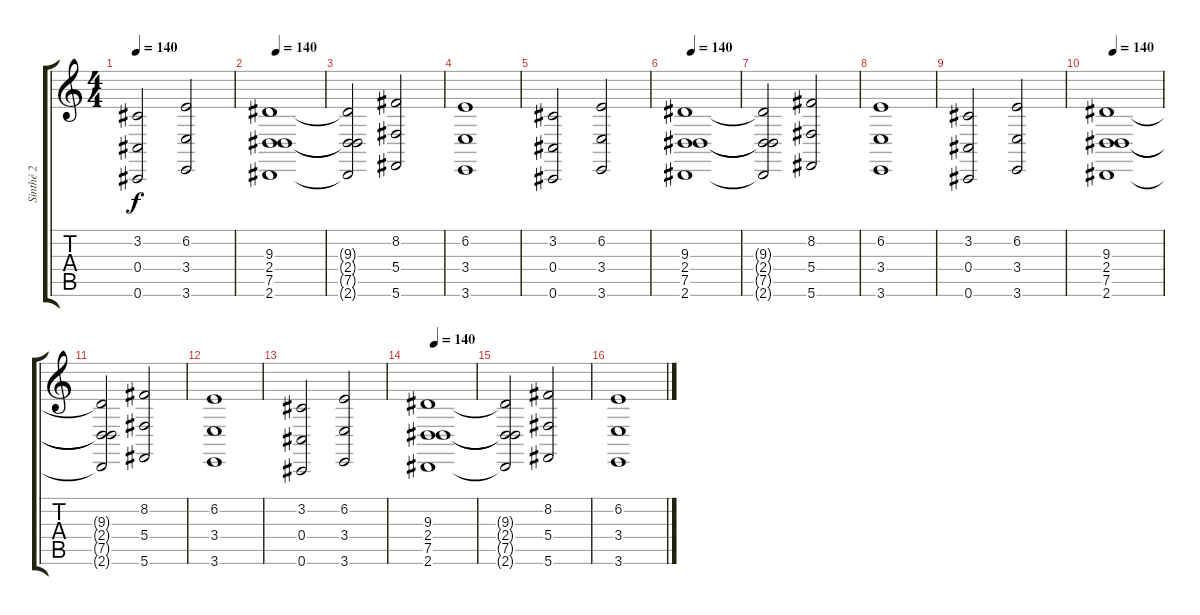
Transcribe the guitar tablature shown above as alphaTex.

\track ("Sinthé 2" "Sinthé 2") {instrument stringensemble1}
\staff {score tabs}
\tuning (Eb4 Bb3 Gb3 Db3 Ab2 Db2) {hide}
\ts (4 4)
\tempo 140
\clef g2
\ks c
(3.2 0.4 0.6).2{dy f} (6.2 3.4 3.6).2 |
\tempo 140
(9.3 2.4 7.5 2.6).1 |
(9.3{t} 2.4{t} 7.5{t} 2.6{t}).2 (8.2 5.4 5.6).2 |
(6.2 3.4 3.6).1 |
(3.2 0.4 0.6).2 (6.2 3.4 3.6).2 |
\tempo 140
(9.3 2.4 7.5 2.6).1 |
(9.3{t} 2.4{t} 7.5{t} 2.6{t}).2 (8.2 5.4 5.6).2 |
(6.2 3.4 3.6).1 |
(3.2 0.4 0.6).2 (6.2 3.4 3.6).2 |
\tempo 140
(9.3 2.4 7.5 2.6).1 |
(9.3{t} 2.4{t} 7.5{t} 2.6{t}).2 (8.2 5.4 5.6).2 |
(6.2 3.4 3.6).1 |
(3.2 0.4 0.6).2 (6.2 3.4 3.6).2 |
\tempo 140
(9.3 2.4 7.5 2.6).1 |
(9.3{t} 2.4{t} 7.5{t} 2.6{t}).2 (8.2 5.4 5.6).2 |
(6.2 3.4 3.6).1
